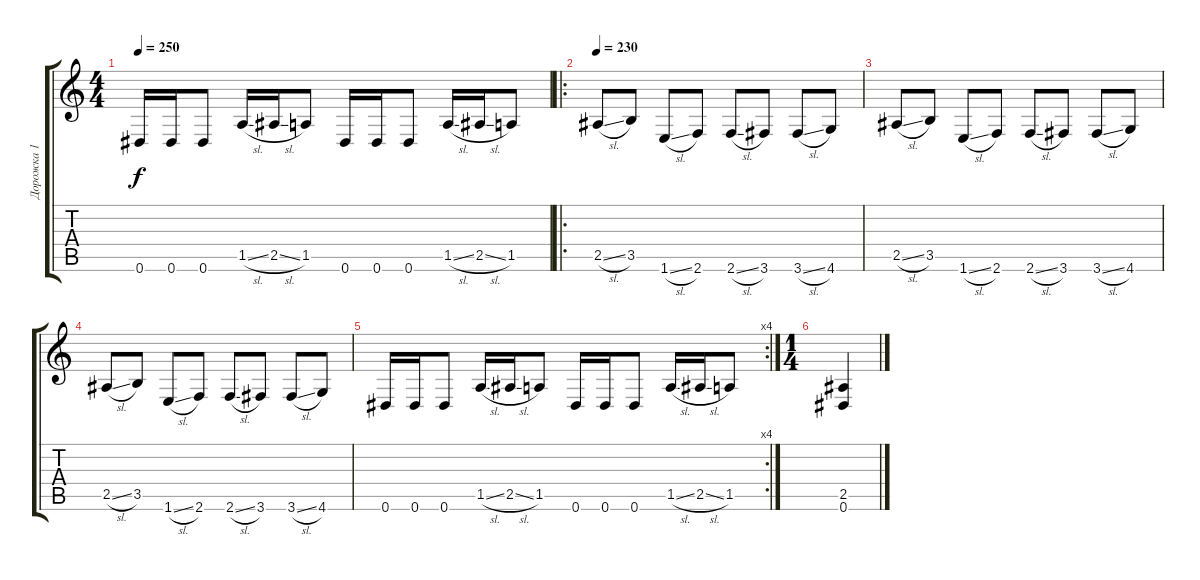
\track ("Дорожка 1" "Дорожка 1") {instrument distortionguitar}
\staff {score tabs}
\tuning (Eb4 Bb3 Gb3 Db3 Ab2 Eb2) {hide}
\ts (4 4)
\tempo 250
\clef g2
\ks c
0.6.16{dy f} 0.6.16 0.6.8 1.5{sl}.16 2.5{sl}.16 1.5.8 0.6.16 0.6.16 0.6.8 1.5{sl}.16 2.5{sl}.16 1.5.8 |
\ro
\tempo 230
2.5{sl}.8 3.5.8 1.6{sl}.8 2.6.8 2.6{sl}.8 3.6.8 3.6{sl}.8 4.6.8 |
2.5{sl}.8 3.5.8 1.6{sl}.8 2.6.8 2.6{sl}.8 3.6.8 3.6{sl}.8 4.6.8 |
2.5{sl}.8 3.5.8 1.6{sl}.8 2.6.8 2.6{sl}.8 3.6.8 3.6{sl}.8 4.6.8 |
\rc 4
0.6.16 0.6.16 0.6.8 1.5{sl}.16 2.5{sl}.16 1.5.8 0.6.16 0.6.16 0.6.8 1.5{sl}.16 2.5{sl}.16 1.5.8 |
\ts (1 4)
(2.5 0.6).4
